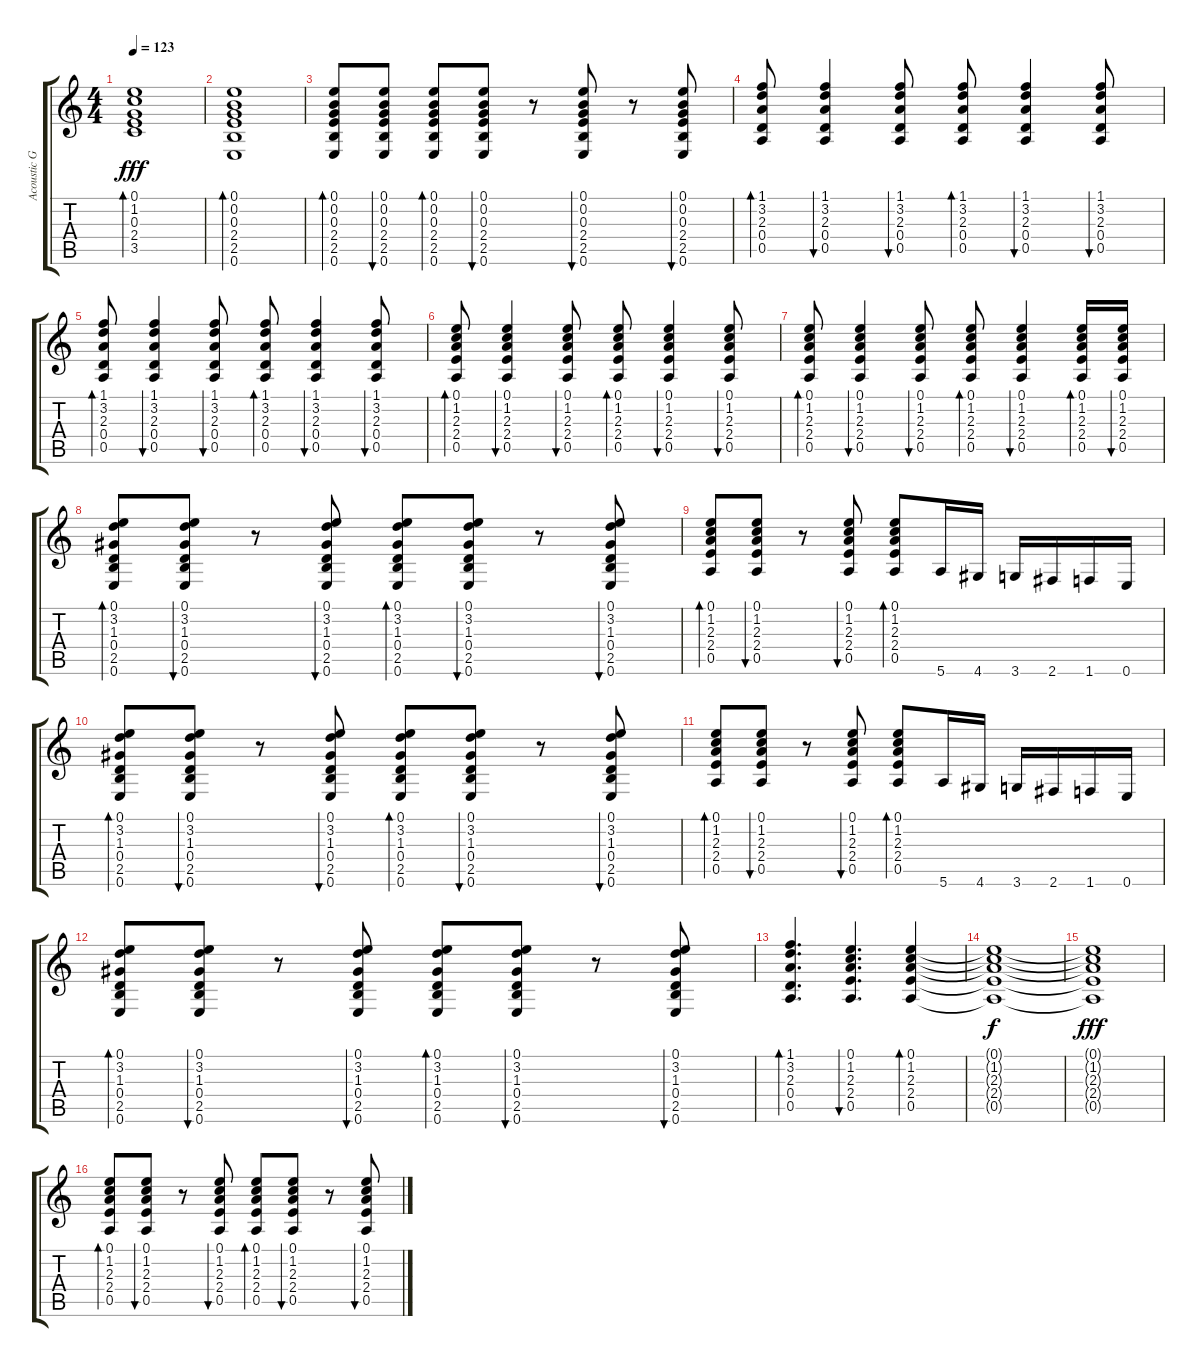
\track ("Acoustic Gtr." "Acoustic G") {instrument acousticguitarsteel}
\staff {score tabs}
\tuning (E4 B3 G3 D3 A2 E2) {hide}
\ts (4 4)
\tempo 123
\clef g2
\ks c
(0.1 1.2 0.3 2.4 3.5).1{bd 60 dy fff} |
(0.1 0.2 0.3 2.4 2.5 0.6).1{bd 60} |
(0.1 0.2 0.3 2.4 2.5 0.6).8{bd 60} (0.1 0.2 0.3 2.4 2.5 0.6).8{bu 60} (0.1 0.2 0.3 2.4 2.5 0.6).8{bd 60} (0.1 0.2 0.3 2.4 2.5 0.6).8{bu 60} r.8 (0.1 0.2 0.3 2.4 2.5 0.6).8{bu 60} r.8 (0.1 0.2 0.3 2.4 2.5 0.6).8{bu 60} |
(1.1 3.2 2.3 0.4 0.5).8{bd 60} (1.1 3.2 2.3 0.4 0.5).4{bu 60} (1.1 3.2 2.3 0.4 0.5).8{bu 60} (1.1 3.2 2.3 0.4 0.5).8{bd 60} (1.1 3.2 2.3 0.4 0.5).4{bu 60} (1.1 3.2 2.3 0.4 0.5).8{bu 60} |
(1.1 3.2 2.3 0.4 0.5).8{bd 60} (1.1 3.2 2.3 0.4 0.5).4{bu 60} (1.1 3.2 2.3 0.4 0.5).8{bu 60} (1.1 3.2 2.3 0.4 0.5).8{bd 60} (1.1 3.2 2.3 0.4 0.5).4{bu 60} (1.1 3.2 2.3 0.4 0.5).8{bu 60} |
(0.1 1.2 2.3 2.4 0.5).8{bd 60} (0.1 1.2 2.3 2.4 0.5).4{bu 60} (0.1 1.2 2.3 2.4 0.5).8{bu 60} (0.1 1.2 2.3 2.4 0.5).8{bd 60} (0.1 1.2 2.3 2.4 0.5).4{bu 60} (0.1 1.2 2.3 2.4 0.5).8{bu 60} |
(0.1 1.2 2.3 2.4 0.5).8{bd 60} (0.1 1.2 2.3 2.4 0.5).4{bu 60} (0.1 1.2 2.3 2.4 0.5).8{bu 60} (0.1 1.2 2.3 2.4 0.5).8{bd 60} (0.1 1.2 2.3 2.4 0.5).4{bu 60} (0.1 1.2 2.3 2.4 0.5).16{bd 60} (0.1 1.2 2.3 2.4 0.5).16{bu 60} |
(0.1 3.2 1.3 0.4 2.5 0.6).8{bd 60} (0.1 3.2 1.3 0.4 2.5 0.6).8{bu 60} r.8 (0.1 3.2 1.3 0.4 2.5 0.6).8{bu 60} (0.1 3.2 1.3 0.4 2.5 0.6).8{bd 60} (0.1 3.2 1.3 0.4 2.5 0.6).8{bu 60} r.8 (0.1 3.2 1.3 0.4 2.5 0.6).8{bu 60} |
(0.1 1.2 2.3 2.4 0.5).8{bd 60} (0.1 1.2 2.3 2.4 0.5).8{bu 60} r.8 (0.1 1.2 2.3 2.4 0.5).8{bu 60} (0.1 1.2 2.3 2.4 0.5).8{bd 60} 5.6.16 4.6.16 3.6.16 2.6.16 1.6.16 0.6.16 |
(0.1 3.2 1.3 0.4 2.5 0.6).8{bd 60} (0.1 3.2 1.3 0.4 2.5 0.6).8{bu 60} r.8 (0.1 3.2 1.3 0.4 2.5 0.6).8{bu 60} (0.1 3.2 1.3 0.4 2.5 0.6).8{bd 60} (0.1 3.2 1.3 0.4 2.5 0.6).8{bu 60} r.8 (0.1 3.2 1.3 0.4 2.5 0.6).8{bu 60} |
(0.1 1.2 2.3 2.4 0.5).8{bd 60} (0.1 1.2 2.3 2.4 0.5).8{bu 60} r.8 (0.1 1.2 2.3 2.4 0.5).8{bu 60} (0.1 1.2 2.3 2.4 0.5).8{bd 60} 5.6.16 4.6.16 3.6.16 2.6.16 1.6.16 0.6.16 |
(0.1 3.2 1.3 0.4 2.5 0.6).8{bd 60} (0.1 3.2 1.3 0.4 2.5 0.6).8{bu 60} r.8 (0.1 3.2 1.3 0.4 2.5 0.6).8{bu 60} (0.1 3.2 1.3 0.4 2.5 0.6).8{bd 60} (0.1 3.2 1.3 0.4 2.5 0.6).8{bu 60} r.8 (0.1 3.2 1.3 0.4 2.5 0.6).8{bu 60} |
(1.1 3.2 2.3 0.4 0.5).4{d bd 60} (0.1 1.2 2.3 2.4 0.5).4{d bu 60} (0.1 1.2 2.3 2.4 0.5).4{bd 60} |
(0.1{t} 1.2{t} 2.3{t} 2.4{t} 0.5{t}).1{dy f} |
(0.1{t} 1.2{t} 2.3{t} 2.4{t} 0.5{t}).1{dy fff} |
(0.1 1.2 2.3 2.4 0.5).8{bd 120} (0.1 1.2 2.3 2.4 0.5).8{bu 60} r.8 (0.1 1.2 2.3 2.4 0.5).8{bu 60} (0.1 1.2 2.3 2.4 0.5).8{bd 60} (0.1 1.2 2.3 2.4 0.5).8{bu 60} r.8 (0.1 1.2 2.3 2.4 0.5).8{bu 60}
